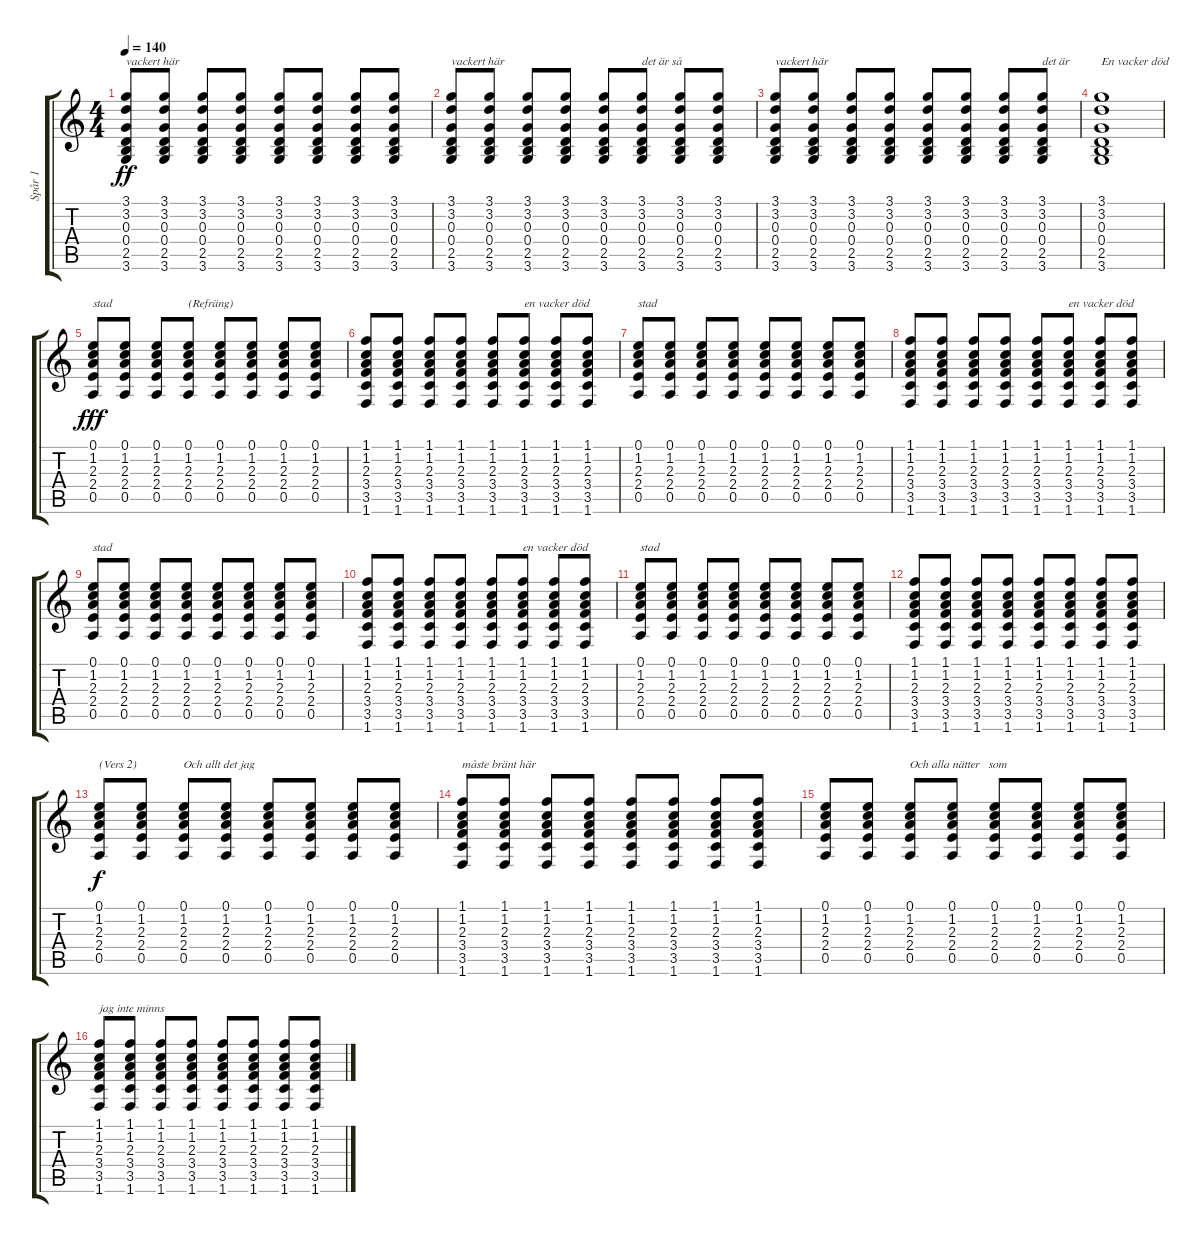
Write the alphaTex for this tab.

\track ("Spår 1" "Spår 1") {instrument distortionguitar}
\staff {score tabs}
\tuning (E4 B3 G3 D3 A2 E2) {hide}
\ts (4 4)
\tempo 140
\clef g2
\ks c
(3.1 3.2 0.3 0.4 2.5 3.6).8{txt "vackert här" dy ff} (3.1 3.2 0.3 0.4 2.5 3.6).8 (3.1 3.2 0.3 0.4 2.5 3.6).8 (3.1 3.2 0.3 0.4 2.5 3.6).8 (3.1 3.2 0.3 0.4 2.5 3.6).8 (3.1 3.2 0.3 0.4 2.5 3.6).8 (3.1 3.2 0.3 0.4 2.5 3.6).8 (3.1 3.2 0.3 0.4 2.5 3.6).8 |
(3.1 3.2 0.3 0.4 2.5 3.6).8{txt "vackert här"} (3.1 3.2 0.3 0.4 2.5 3.6).8 (3.1 3.2 0.3 0.4 2.5 3.6).8 (3.1 3.2 0.3 0.4 2.5 3.6).8 (3.1 3.2 0.3 0.4 2.5 3.6).8 (3.1 3.2 0.3 0.4 2.5 3.6).8{txt "det är så"} (3.1 3.2 0.3 0.4 2.5 3.6).8 (3.1 3.2 0.3 0.4 2.5 3.6).8 |
(3.1 3.2 0.3 0.4 2.5 3.6).8{txt "vackert här"} (3.1 3.2 0.3 0.4 2.5 3.6).8 (3.1 3.2 0.3 0.4 2.5 3.6).8 (3.1 3.2 0.3 0.4 2.5 3.6).8 (3.1 3.2 0.3 0.4 2.5 3.6).8 (3.1 3.2 0.3 0.4 2.5 3.6).8 (3.1 3.2 0.3 0.4 2.5 3.6).8 (3.1 3.2 0.3 0.4 2.5 3.6).8{txt "det är"} |
(3.1 3.2 0.3 0.4 2.5 3.6).1{txt "En vacker död"} |
(0.1 1.2 2.3 2.4 0.5).8{txt "stad" dy fff} (0.1 1.2 2.3 2.4 0.5).8 (0.1 1.2 2.3 2.4 0.5).8 (0.1 1.2 2.3 2.4 0.5).8{txt "(Refräng)"} (0.1 1.2 2.3 2.4 0.5).8 (0.1 1.2 2.3 2.4 0.5).8 (0.1 1.2 2.3 2.4 0.5).8 (0.1 1.2 2.3 2.4 0.5).8 |
(1.1 1.2 2.3 3.4 3.5 1.6).8 (1.1 1.2 2.3 3.4 3.5 1.6).8 (1.1 1.2 2.3 3.4 3.5 1.6).8 (1.1 1.2 2.3 3.4 3.5 1.6).8 (1.1 1.2 2.3 3.4 3.5 1.6).8 (1.1 1.2 2.3 3.4 3.5 1.6).8{txt "en vacker död"} (1.1 1.2 2.3 3.4 3.5 1.6).8 (1.1 1.2 2.3 3.4 3.5 1.6).8 |
(0.1 1.2 2.3 2.4 0.5).8{txt "stad"} (0.1 1.2 2.3 2.4 0.5).8 (0.1 1.2 2.3 2.4 0.5).8 (0.1 1.2 2.3 2.4 0.5).8 (0.1 1.2 2.3 2.4 0.5).8 (0.1 1.2 2.3 2.4 0.5).8 (0.1 1.2 2.3 2.4 0.5).8 (0.1 1.2 2.3 2.4 0.5).8 |
(1.1 1.2 2.3 3.4 3.5 1.6).8 (1.1 1.2 2.3 3.4 3.5 1.6).8 (1.1 1.2 2.3 3.4 3.5 1.6).8 (1.1 1.2 2.3 3.4 3.5 1.6).8 (1.1 1.2 2.3 3.4 3.5 1.6).8 (1.1 1.2 2.3 3.4 3.5 1.6).8{txt "en vacker död"} (1.1 1.2 2.3 3.4 3.5 1.6).8 (1.1 1.2 2.3 3.4 3.5 1.6).8 |
(0.1 1.2 2.3 2.4 0.5).8{txt "stad"} (0.1 1.2 2.3 2.4 0.5).8 (0.1 1.2 2.3 2.4 0.5).8 (0.1 1.2 2.3 2.4 0.5).8 (0.1 1.2 2.3 2.4 0.5).8 (0.1 1.2 2.3 2.4 0.5).8 (0.1 1.2 2.3 2.4 0.5).8 (0.1 1.2 2.3 2.4 0.5).8 |
(1.1 1.2 2.3 3.4 3.5 1.6).8 (1.1 1.2 2.3 3.4 3.5 1.6).8 (1.1 1.2 2.3 3.4 3.5 1.6).8 (1.1 1.2 2.3 3.4 3.5 1.6).8 (1.1 1.2 2.3 3.4 3.5 1.6).8 (1.1 1.2 2.3 3.4 3.5 1.6).8{txt "en vacker död"} (1.1 1.2 2.3 3.4 3.5 1.6).8 (1.1 1.2 2.3 3.4 3.5 1.6).8 |
(0.1 1.2 2.3 2.4 0.5).8{txt "stad"} (0.1 1.2 2.3 2.4 0.5).8 (0.1 1.2 2.3 2.4 0.5).8 (0.1 1.2 2.3 2.4 0.5).8 (0.1 1.2 2.3 2.4 0.5).8 (0.1 1.2 2.3 2.4 0.5).8 (0.1 1.2 2.3 2.4 0.5).8 (0.1 1.2 2.3 2.4 0.5).8 |
(1.1 1.2 2.3 3.4 3.5 1.6).8 (1.1 1.2 2.3 3.4 3.5 1.6).8 (1.1 1.2 2.3 3.4 3.5 1.6).8 (1.1 1.2 2.3 3.4 3.5 1.6).8 (1.1 1.2 2.3 3.4 3.5 1.6).8 (1.1 1.2 2.3 3.4 3.5 1.6).8 (1.1 1.2 2.3 3.4 3.5 1.6).8 (1.1 1.2 2.3 3.4 3.5 1.6).8 |
(0.1 1.2 2.3 2.4 0.5).8{txt "(Vers 2)" dy f} (0.1 1.2 2.3 2.4 0.5).8 (0.1 1.2 2.3 2.4 0.5).8{txt "Och allt det jag "} (0.1 1.2 2.3 2.4 0.5).8 (0.1 1.2 2.3 2.4 0.5).8 (0.1 1.2 2.3 2.4 0.5).8 (0.1 1.2 2.3 2.4 0.5).8 (0.1 1.2 2.3 2.4 0.5).8 |
(1.1 1.2 2.3 3.4 3.5 1.6).8{txt "måste bränt här"} (1.1 1.2 2.3 3.4 3.5 1.6).8 (1.1 1.2 2.3 3.4 3.5 1.6).8 (1.1 1.2 2.3 3.4 3.5 1.6).8 (1.1 1.2 2.3 3.4 3.5 1.6).8 (1.1 1.2 2.3 3.4 3.5 1.6).8 (1.1 1.2 2.3 3.4 3.5 1.6).8 (1.1 1.2 2.3 3.4 3.5 1.6).8 |
(0.1 1.2 2.3 2.4 0.5).8 (0.1 1.2 2.3 2.4 0.5).8 (0.1 1.2 2.3 2.4 0.5).8{txt "Och alla nätter   som"} (0.1 1.2 2.3 2.4 0.5).8 (0.1 1.2 2.3 2.4 0.5).8 (0.1 1.2 2.3 2.4 0.5).8 (0.1 1.2 2.3 2.4 0.5).8 (0.1 1.2 2.3 2.4 0.5).8 |
(1.1 1.2 2.3 3.4 3.5 1.6).8{txt "jag inte minns"} (1.1 1.2 2.3 3.4 3.5 1.6).8 (1.1 1.2 2.3 3.4 3.5 1.6).8 (1.1 1.2 2.3 3.4 3.5 1.6).8 (1.1 1.2 2.3 3.4 3.5 1.6).8 (1.1 1.2 2.3 3.4 3.5 1.6).8 (1.1 1.2 2.3 3.4 3.5 1.6).8 (1.1 1.2 2.3 3.4 3.5 1.6).8
